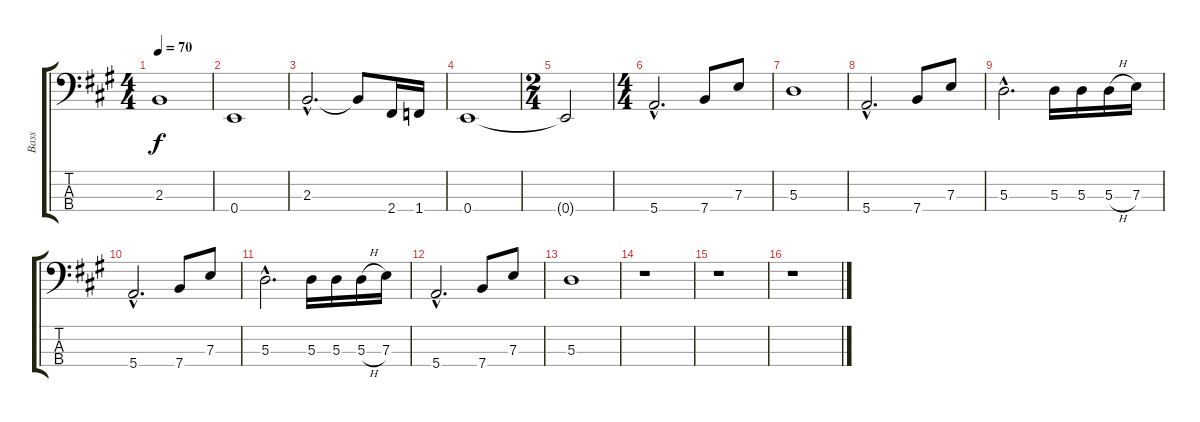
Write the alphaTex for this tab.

\track ("Bass" "Bass") {instrument slapbass1}
\staff {score tabs}
\tuning (G2 D2 A1 E1) {hide}
\ts (4 4)
\tempo 70
\clef f4
\ks a
2.3.1{dy f} |
0.4.1 |
2.3{hac}.2{d} 2.3{t}.8 2.4.16 1.4.16 |
0.4.1 |
\ts (2 4)
0.4{t}.2 |
\ts (4 4)
5.4{hac}.2{d} 7.4.8 7.3.8 |
5.3.1 |
5.4{hac}.2{d} 7.4.8 7.3.8 |
5.3{hac}.2{d} 5.3.16 5.3.16 5.3{h}.16 7.3.16 |
5.4{hac}.2{d} 7.4.8 7.3.8 |
5.3{hac}.2{d} 5.3.16 5.3.16 5.3{h}.16 7.3.16 |
5.4{hac}.2{d} 7.4.8 7.3.8 |
5.3.1 |
r.1 |
r.1 |
r.1
